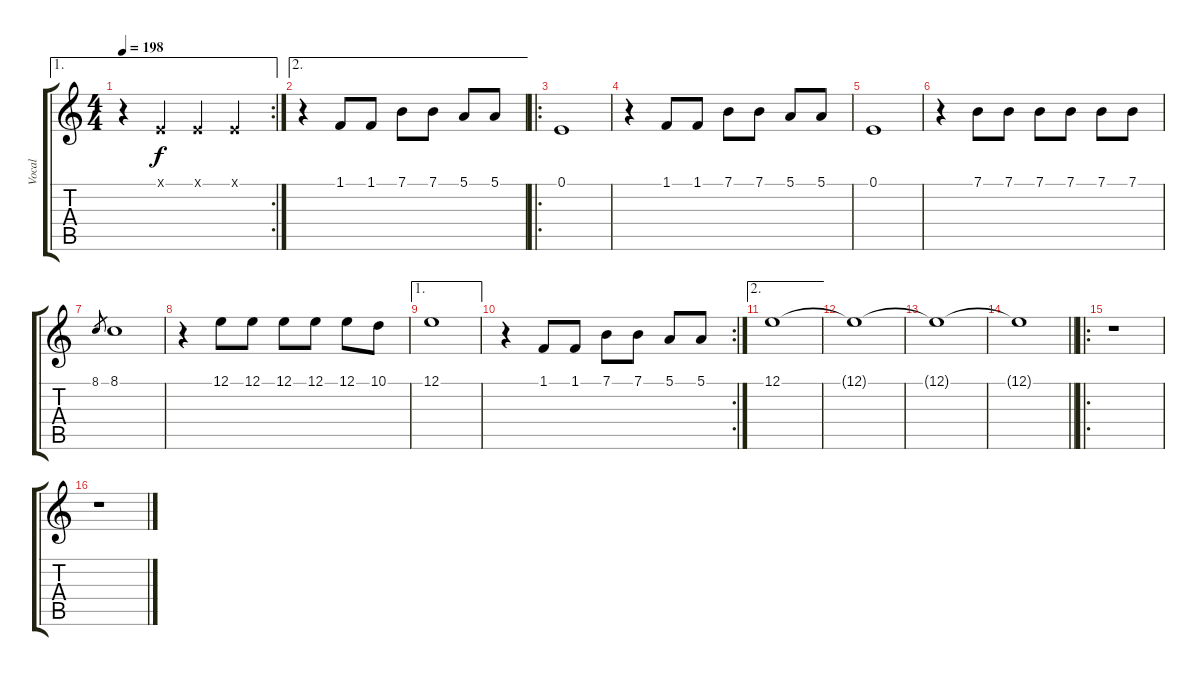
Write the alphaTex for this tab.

\track ("Vocal" "Vocal") {instrument lead6voice}
\staff {score tabs}
\tuning (E4 B3 G3 D3 A2 E2) {hide}
\ae 1
\rc 2
\ts (4 4)
\tempo 198
\clef g2
\ks c
r.4{dy f} 0.1{x}.4 0.1{x}.4 0.1{x}.4 |
\ae 2
r.4 1.1.8 1.1.8 7.1.8 7.1.8 5.1.8 5.1.8 |
\ro
0.1.1 |
r.4 1.1.8 1.1.8 7.1.8 7.1.8 5.1.8 5.1.8 |
0.1.1 |
r.4 7.1.8 7.1.8 7.1.8 7.1.8 7.1.8 7.1.8 |
8.1.8{gr} 8.1.1 |
r.4 12.1.8 12.1.8 12.1.8 12.1.8 12.1.8 10.1.8 |
\ae 1
12.1.1 |
\rc 2
r.4 1.1.8 1.1.8 7.1.8 7.1.8 5.1.8 5.1.8 |
\ae 2
12.1.1 |
12.1{t}.1 |
12.1{t}.1 |
\barLineRight lightlight
12.1{t}.1 |
\ro
r.1 |
r.1
